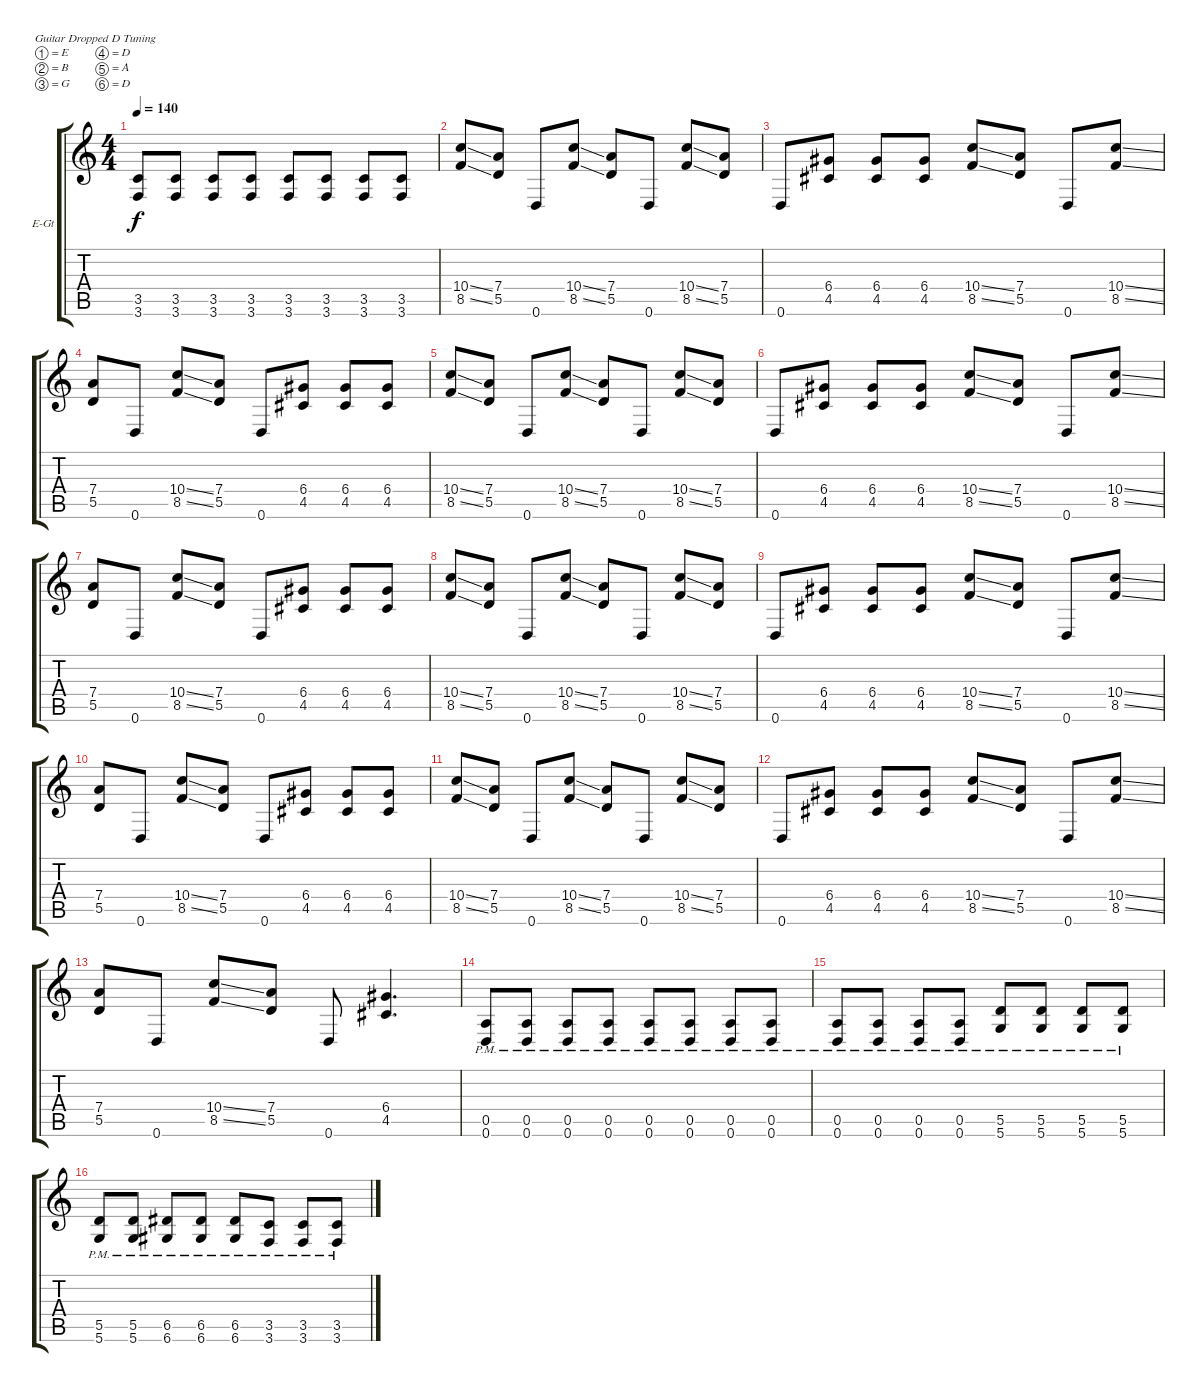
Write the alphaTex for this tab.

\bracketExtendMode groupsimilarinstruments
\firstSystemTrackNameOrientation horizontal
\otherSystemsTrackNameOrientation horizontal
\track ("Distortion-guitar (Paul)" "E-Gt") {instrument distortionguitar}
\staff {score tabs}
\tuning (E4 B3 G3 D3 A2 D2)
\ts (4 4)
\tempo 140
\clef g2
\ks c
(3.5 3.6).8{dy f} (3.5 3.6).8 (3.5 3.6).8 (3.5 3.6).8 (3.5 3.6).8 (3.5 3.6).8 (3.5 3.6).8 (3.5 3.6).8 |
(10.4{ss} 8.5{ss}).8 (7.4 5.5).8 0.6.8 (10.4{ss} 8.5{ss}).8 (7.4 5.5).8 0.6.8 (10.4{ss} 8.5{ss}).8 (7.4 5.5).8 |
0.6.8 (6.4 4.5).8 (6.4 4.5).8 (6.4 4.5).8 (10.4{ss} 8.5{ss}).8 (7.4 5.5).8 0.6.8 (10.4{ss} 8.5{ss}).8 |
(7.4 5.5).8 0.6.8 (10.4{ss} 8.5{ss}).8 (7.4 5.5).8 0.6.8 (6.4 4.5).8 (6.4 4.5).8 (6.4 4.5).8 |
(10.4{ss} 8.5{ss}).8 (7.4 5.5).8 0.6.8 (10.4{ss} 8.5{ss}).8 (7.4 5.5).8 0.6.8 (10.4{ss} 8.5{ss}).8 (7.4 5.5).8 |
0.6.8 (6.4 4.5).8 (6.4 4.5).8 (6.4 4.5).8 (10.4{ss} 8.5{ss}).8 (7.4 5.5).8 0.6.8 (10.4{ss} 8.5{ss}).8 |
(7.4 5.5).8 0.6.8 (10.4{ss} 8.5{ss}).8 (7.4 5.5).8 0.6.8 (6.4 4.5).8 (6.4 4.5).8 (6.4 4.5).8 |
(10.4{ss} 8.5{ss}).8 (7.4 5.5).8 0.6.8 (10.4{ss} 8.5{ss}).8 (7.4 5.5).8 0.6.8 (10.4{ss} 8.5{ss}).8 (7.4 5.5).8 |
0.6.8 (6.4 4.5).8 (6.4 4.5).8 (6.4 4.5).8 (10.4{ss} 8.5{ss}).8 (7.4 5.5).8 0.6.8 (10.4{ss} 8.5{ss}).8 |
(7.4 5.5).8 0.6.8 (10.4{ss} 8.5{ss}).8 (7.4 5.5).8 0.6.8 (6.4 4.5).8 (6.4 4.5).8 (6.4 4.5).8 |
(10.4{ss} 8.5{ss}).8 (7.4 5.5).8 0.6.8 (10.4{ss} 8.5{ss}).8 (7.4 5.5).8 0.6.8 (10.4{ss} 8.5{ss}).8 (7.4 5.5).8 |
0.6.8 (6.4 4.5).8 (6.4 4.5).8 (6.4 4.5).8 (10.4{ss} 8.5{ss}).8 (7.4 5.5).8 0.6.8 (10.4{ss} 8.5{ss}).8 |
(7.4 5.5).8 0.6.8 (10.4{ss} 8.5{ss}).8 (7.4 5.5).8 0.6.8 (6.4 4.5).4{d} |
(0.5{pm} 0.6{pm}).8 (0.5{pm} 0.6{pm}).8 (0.5{pm} 0.6{pm}).8 (0.5{pm} 0.6{pm}).8 (0.5{pm} 0.6{pm}).8 (0.5{pm} 0.6{pm}).8 (0.5{pm} 0.6{pm}).8 (0.5{pm} 0.6{pm}).8 |
(0.5{pm} 0.6{pm}).8 (0.5{pm} 0.6{pm}).8 (0.5{pm} 0.6{pm}).8 (0.5{pm} 0.6{pm}).8 (5.5{pm} 5.6{pm}).8 (5.5{pm} 5.6{pm}).8 (5.5{pm} 5.6{pm}).8 (5.5{pm} 5.6{pm}).8 |
(5.5{pm} 5.6{pm}).8 (5.5{pm} 5.6{pm}).8 (6.5{pm} 6.6{pm}).8 (6.5{pm} 6.6{pm}).8 (6.5{pm} 6.6{pm}).8 (3.5{pm} 3.6{pm}).8 (3.5{pm} 3.6{pm}).8 (3.5{pm} 3.6{pm}).8
